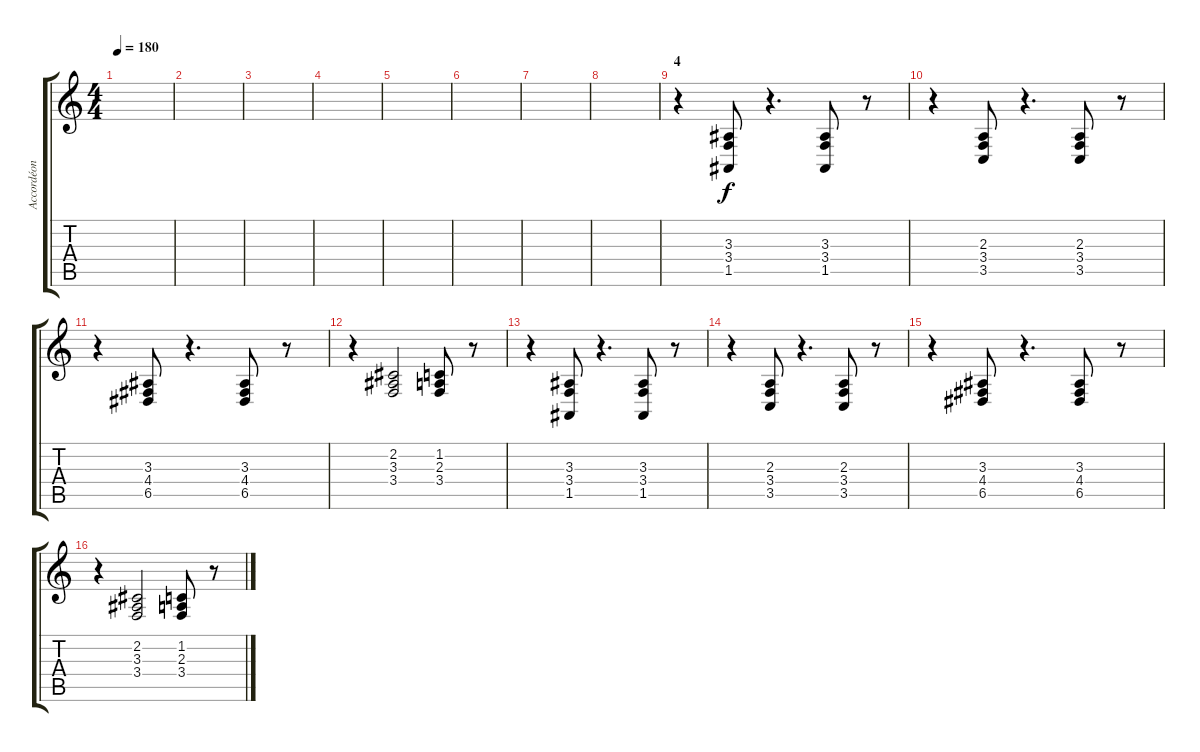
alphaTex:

\track ("Accordéon" "Accordéon") {instrument accordion}
\staff {score tabs}
\tuning (E4 B3 G3 D3 A2 E2) {hide}
\ts (4 4)
\tempo 180
\clef g2
\ks c
|
|
|
|
|
|
|
|
\section ("" "4")
r.4 (3.3 3.4 1.5).8 r.4{d} (3.3 3.4 1.5).8 r.8 |
r.4 (2.3 3.4 3.5).8 r.4{d} (2.3 3.4 3.5).8 r.8 |
r.4 (3.3 4.4 6.5).8 r.4{d} (3.3 4.4 6.5).8 r.8 |
r.4 (2.2 3.3 3.4).2 (1.2 2.3 3.4).8 r.8 |
r.4 (3.3 3.4 1.5).8 r.4{d} (3.3 3.4 1.5).8 r.8 |
r.4 (2.3 3.4 3.5).8 r.4{d} (2.3 3.4 3.5).8 r.8 |
r.4 (3.3 4.4 6.5).8 r.4{d} (3.3 4.4 6.5).8 r.8 |
r.4 (2.2 3.3 3.4).2 (1.2 2.3 3.4).8 r.8
